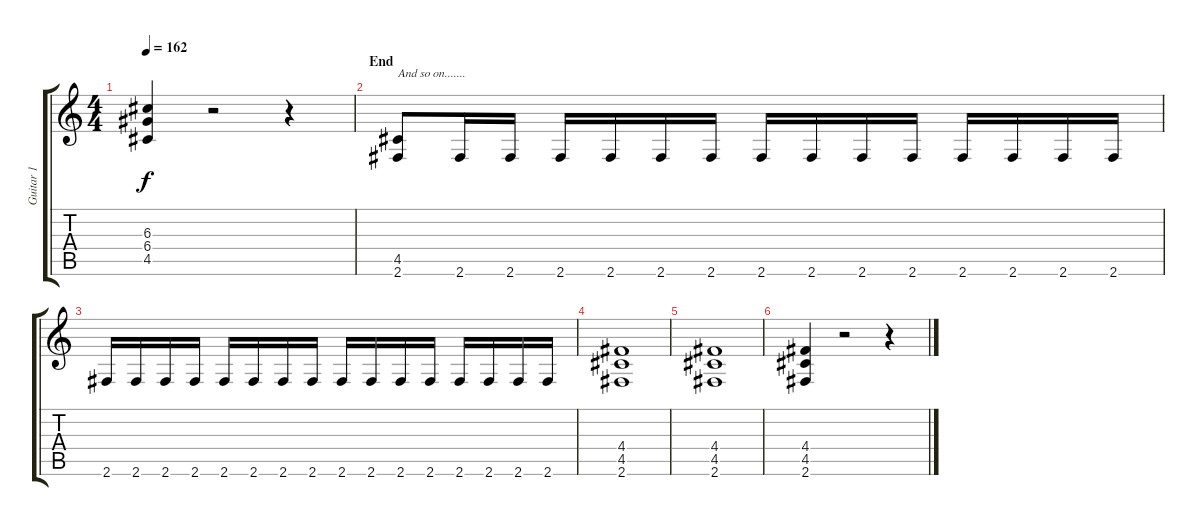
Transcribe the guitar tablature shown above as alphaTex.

\track ("Guitar 1" "Guitar 1") {instrument overdrivenguitar}
\staff {score tabs}
\tuning (E4 B3 G3 D3 A2 E2) {hide}
\ts (4 4)
\tempo 162
\clef g2
\ks c
(6.3 6.4 4.5).4{dy f} r.2 r.4 |
\section ("" "End")
(4.5 2.6).8{txt "And so on......."} 2.6.16 2.6.16 2.6.16 2.6.16 2.6.16 2.6.16 2.6.16 2.6.16 2.6.16 2.6.16 2.6.16 2.6.16 2.6.16 2.6.16 |
2.6.16 2.6.16 2.6.16 2.6.16 2.6.16 2.6.16 2.6.16 2.6.16 2.6.16 2.6.16 2.6.16 2.6.16 2.6.16 2.6.16 2.6.16 2.6.16 |
(4.4 4.5 2.6).1 |
(4.4 4.5 2.6).1 |
(4.4 4.5 2.6).4 r.2 r.4
